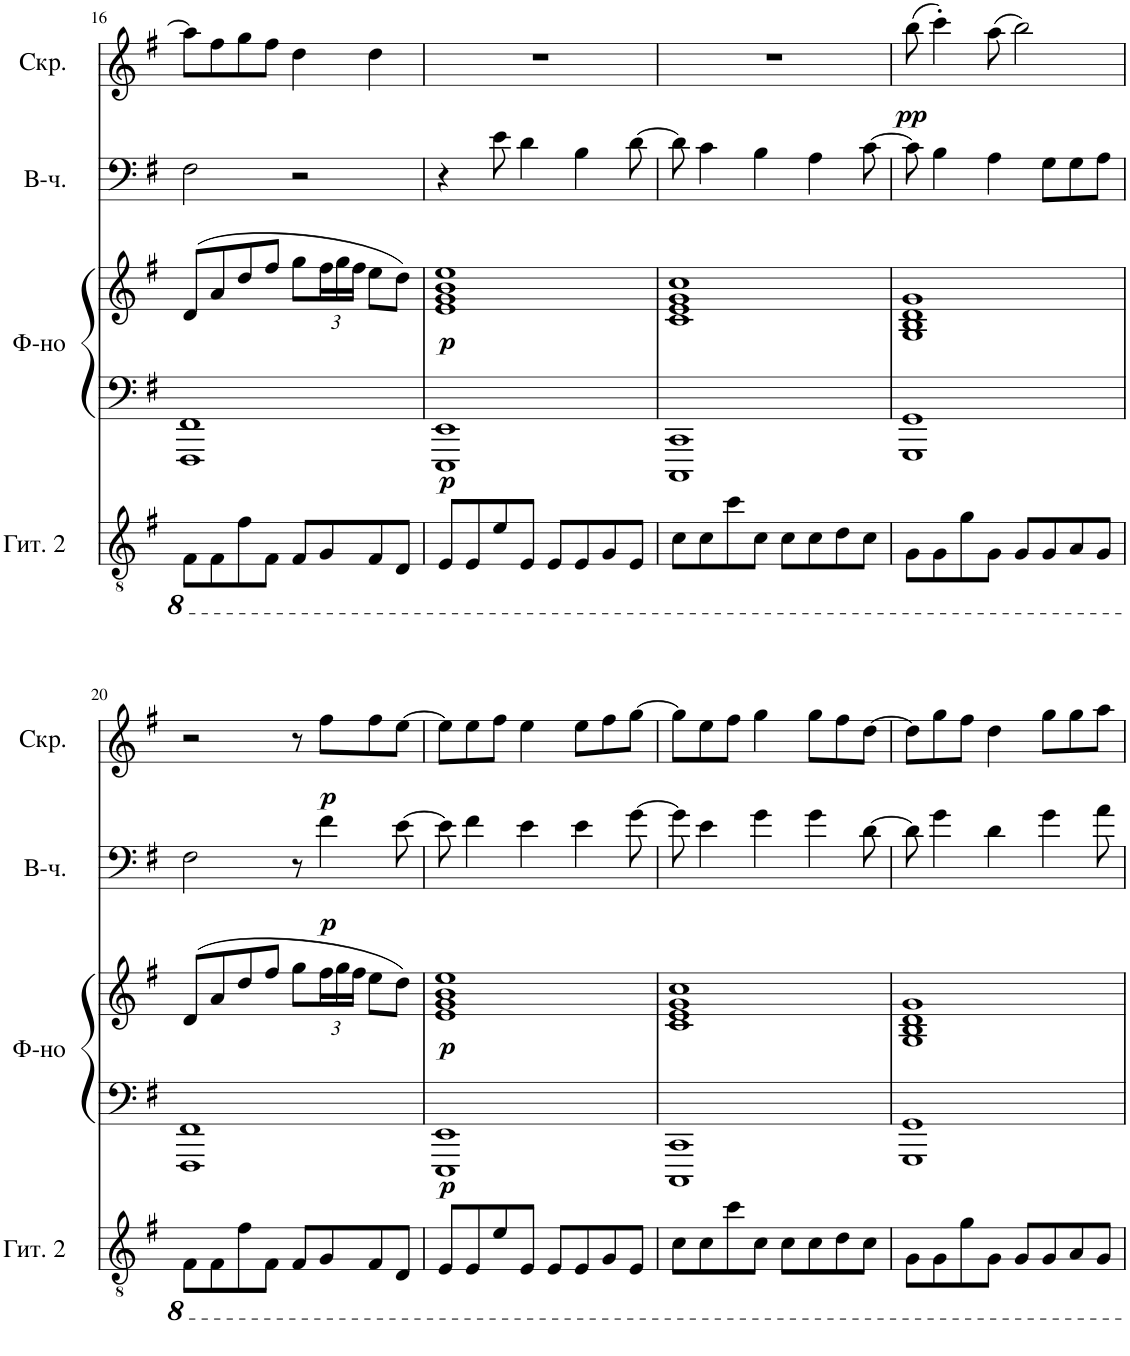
**kern	**kern	**kern	**dynam	**kern	**dynam	**kern	**dynam
*part4	*part3	*part3	*part3	*part2	*part2	*part1	*part1
*staff5	*staff4	*staff3	*staff3/4	*staff2	*staff2	*staff1	*staff1
*I"Акустическая гитара 2	*I"Фортепиано	*	*	*I"Виолончель	*	*I"Скрипка	*
!!LO:PB:g=z
*clefGv2	*clefF4	*clefG2	*	*clefF4	*	*clefG2	*
*k[f#]	*k[f#]	*k[f#]	*	*k[f#]	*	*k[f#]	*
*M4/4	*M4/4	*M4/4	*	*M4/4	*	*M4/4	*
=16	=16	=16	=16	=16	=16	=16	=16
8FF#\L	1FFF# 1FF#	(8d/L	.	2F#\	.	8aa\L]	.
8FF#\	.	8a/	.	.	.	8ff#\	.
8F#\	.	8dd/	.	.	.	8gg\	.
8FF#\J	.	8ff#/J	.	.	.	8ff#\J	.
8FF#/L	.	8gg\L	.	2r	.	4dd\	.
*	*	*Xbrackettup	*	*	*	*	*
8GG/	.	24ff#\L	.	.	.	.	.
.	.	24gg\	.	.	.	.	.
.	.	24ff#\JJ	.	.	.	.	.
8FF#/	.	8ee\L	.	.	.	4dd\	.
8DD/J	.	8dd\J)	.	.	.	.	.
=17	=17	=17	=17	=17	=17	=17	=17
!	!	!	!LO:DY:b=2	!	!	!	!
!	!	!	!LO:DY:n=1:b	!	!	!	!
8EE/L	1EEE 1EE	1e 1g 1b 1ee	p p	4r	.	1r	.
8EE/	.	.	.	.	.	.	.
8E/	.	.	.	8e\	.	.	.
8EE/J	.	.	.	4d\	.	.	.
8EE/L	.	.	.	.	.	.	.
8EE/	.	.	.	4B\	.	.	.
8GG/	.	.	.	.	.	.	.
8EE/J	.	.	.	[8d\	.	.	.
=18	=18	=18	=18	=18	=18	=18	=18
8C\L	1CCC 1CC	1c 1e 1g 1cc	.	8d\]	.	1r	.
8C\	.	.	.	4c\	.	.	.
8c\	.	.	.	.	.	.	.
8C\J	.	.	.	4B\	.	.	.
8C\L	.	.	.	.	.	.	.
8C\	.	.	.	4A\	.	.	.
8D\	.	.	.	.	.	.	.
8C\J	.	.	.	[8c\	.	.	.
=19	=19	=19	=19	=19	=19	=19	=19
!	!	!	!	!	!	!	!LO:DY:b
8GG\L	1GGG 1GG	1G 1B 1d 1g	.	8c\]	.	(8bb\	pp
8GG\	.	.	.	4B\	.	4ccc'\)	.
8G\	.	.	.	.	.	.	.
8GG\J	.	.	.	4A\	.	(8aa\	.
8GG/L	.	.	.	.	.	2bb\)	.
8GG/	.	.	.	8G\L	.	.	.
8AA/	.	.	.	8G\	.	.	.
8GG/J	.	.	.	8A\J	.	.	.
!!LO:LB:g=z
=20	=20	=20	=20	=20	=20	=20	=20
8FF#\L	1FFF# 1FF#	(8d/L	.	2F#\	.	2r	.
8FF#\	.	8a/	.	.	.	.	.
8F#\	.	8dd/	.	.	.	.	.
8FF#\J	.	8ff#/J	.	.	.	.	.
8FF#/L	.	8gg\L	.	8r	.	8r	.
!	!	!	!	!	!LO:DY:b	!	!LO:DY:b
8GG/	.	24ff#\L	.	4f#\	p	8ff#\L	p
.	.	24gg\	.	.	.	.	.
.	.	24ff#\JJ	.	.	.	.	.
8FF#/	.	8ee\L	.	.	.	8ff#\	.
8DD/J	.	8dd\J)	.	[8e\	.	[8ee\J	.
=21	=21	=21	=21	=21	=21	=21	=21
!	!	!	!LO:DY:b=2	!	!	!	!
!	!	!	!LO:DY:n=1:b	!	!	!	!
8EE/L	1EEE 1EE	1e 1g 1b 1ee	p p	8e\]	.	8ee\L]	.
8EE/	.	.	.	4f#\	.	8ee\	.
8E/	.	.	.	.	.	8ff#\J	.
8EE/J	.	.	.	4e\	.	4ee\	.
8EE/L	.	.	.	.	.	.	.
8EE/	.	.	.	4e\	.	8ee\L	.
8GG/	.	.	.	.	.	8ff#\	.
8EE/J	.	.	.	[8g\	.	[8gg\J	.
=22	=22	=22	=22	=22	=22	=22	=22
8C\L	1CCC 1CC	1c 1e 1g 1cc	.	8g\]	.	8gg\L]	.
8C\	.	.	.	4e\	.	8ee\	.
8c\	.	.	.	.	.	8ff#\J	.
8C\J	.	.	.	4g\	.	4gg\	.
8C\L	.	.	.	.	.	.	.
8C\	.	.	.	4g\	.	8gg\L	.
8D\	.	.	.	.	.	8ff#\	.
8C\J	.	.	.	[8d\	.	[8dd\J	.
=23	=23	=23	=23	=23	=23	=23	=23
8GG\L	1GGG 1GG	1G 1B 1d 1g	.	8d\]	.	8dd\L]	.
8GG\	.	.	.	4g\	.	8gg\	.
8G\	.	.	.	.	.	8ff#\J	.
8GG\J	.	.	.	4d\	.	4dd\	.
8GG/L	.	.	.	.	.	.	.
8GG/	.	.	.	4g\	.	8gg\L	.
8AA/	.	.	.	.	.	8gg\	.
8GG/J	.	.	.	8a\	.	8aa\J	.
=	=	=	=	=	=	=	=
*-	*-	*-	*-	*-	*-	*-	*-
